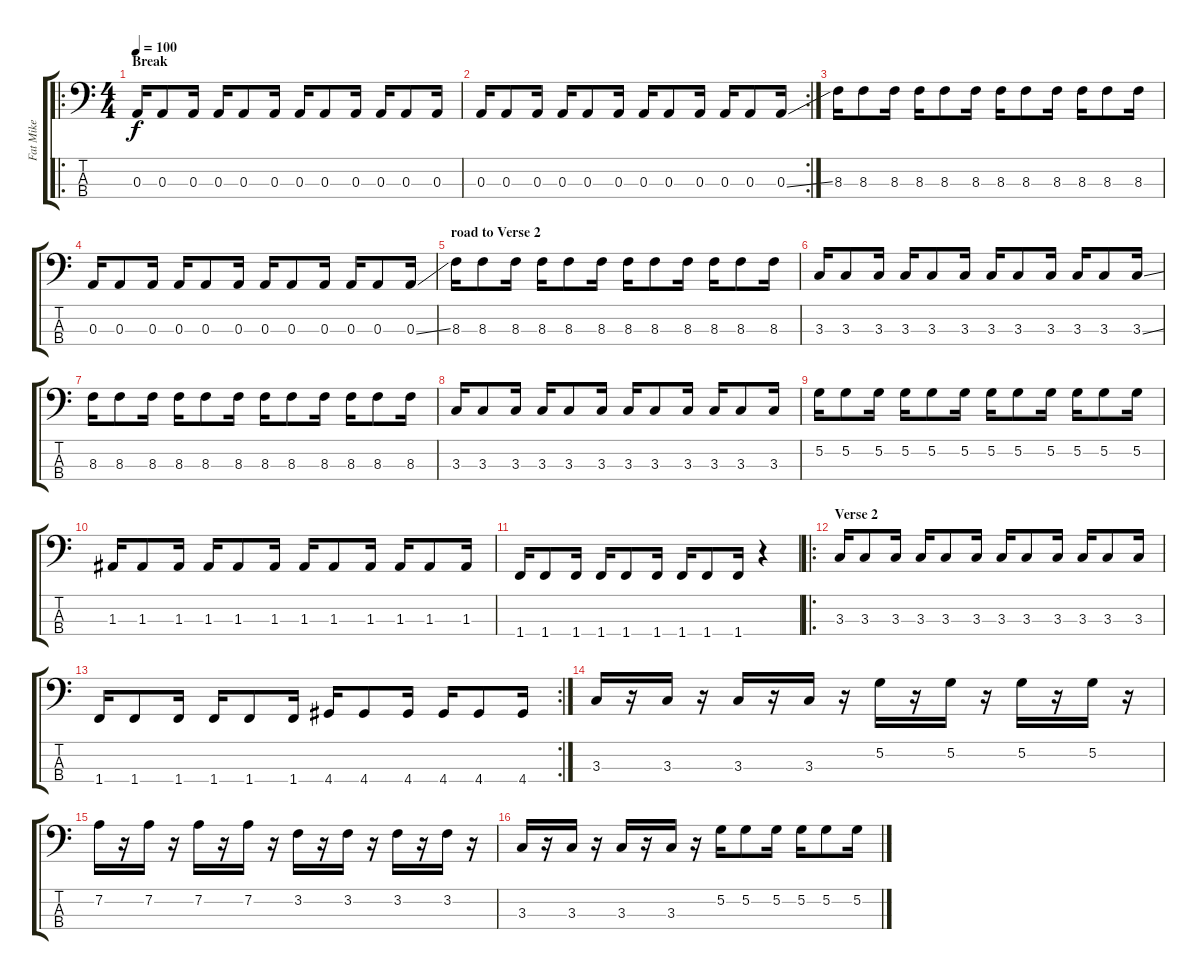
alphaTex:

\track ("Fat Mike" "Fat Mike") {instrument electricbasspick}
\staff {score tabs}
\tuning (G2 D2 A1 E1) {hide}
\ro
\ts (4 4)
\section ("" "Break")
\tempo 100
\clef f4
\ks c
0.3.16{dy f} 0.3.8 0.3.16 0.3.16 0.3.8 0.3.16 0.3.16 0.3.8 0.3.16 0.3.16 0.3.8 0.3.16 |
\rc 2
0.3.16 0.3.8 0.3.16 0.3.16 0.3.8 0.3.16 0.3.16 0.3.8 0.3.16 0.3.16 0.3.8 0.3{ss}.16 |
8.3.16 8.3.8 8.3.16 8.3.16 8.3.8 8.3.16 8.3.16 8.3.8 8.3.16 8.3.16 8.3.8 8.3.16 |
0.3.16 0.3.8 0.3.16 0.3.16 0.3.8 0.3.16 0.3.16 0.3.8 0.3.16 0.3.16 0.3.8 0.3{ss}.16 |
\section ("" "road to Verse 2")
8.3.16 8.3.8 8.3.16 8.3.16 8.3.8 8.3.16 8.3.16 8.3.8 8.3.16 8.3.16 8.3.8 8.3.16 |
3.3.16 3.3.8 3.3.16 3.3.16 3.3.8 3.3.16 3.3.16 3.3.8 3.3.16 3.3.16 3.3.8 3.3{ss}.16 |
8.3.16 8.3.8 8.3.16 8.3.16 8.3.8 8.3.16 8.3.16 8.3.8 8.3.16 8.3.16 8.3.8 8.3.16 |
3.3.16 3.3.8 3.3.16 3.3.16 3.3.8 3.3.16 3.3.16 3.3.8 3.3.16 3.3.16 3.3.8 3.3.16 |
5.2.16 5.2.8 5.2.16 5.2.16 5.2.8 5.2.16 5.2.16 5.2.8 5.2.16 5.2.16 5.2.8 5.2.16 |
1.3.16 1.3.8 1.3.16 1.3.16 1.3.8 1.3.16 1.3.16 1.3.8 1.3.16 1.3.16 1.3.8 1.3.16 |
1.4.16 1.4.8 1.4.16 1.4.16 1.4.8 1.4.16 1.4.16 1.4.8 1.4.16 r.4 |
\ro
\section ("" "Verse 2")
3.3.16 3.3.8 3.3.16 3.3.16 3.3.8 3.3.16 3.3.16 3.3.8 3.3.16 3.3.16 3.3.8 3.3.16 |
\rc 2
1.4.16 1.4.8 1.4.16 1.4.16 1.4.8 1.4.16 4.4.16 4.4.8 4.4.16 4.4.16 4.4.8 4.4.16 |
3.3.16 r.16 3.3.16 r.16 3.3.16 r.16 3.3.16 r.16 5.2.16 r.16 5.2.16 r.16 5.2.16 r.16 5.2.16 r.16 |
7.2.16 r.16 7.2.16 r.16 7.2.16 r.16 7.2.16 r.16 3.2.16 r.16 3.2.16 r.16 3.2.16 r.16 3.2.16 r.16 |
3.3.16 r.16 3.3.16 r.16 3.3.16 r.16 3.3.16 r.16 5.2.16 5.2.8 5.2.16 5.2.16 5.2.8 5.2.16
